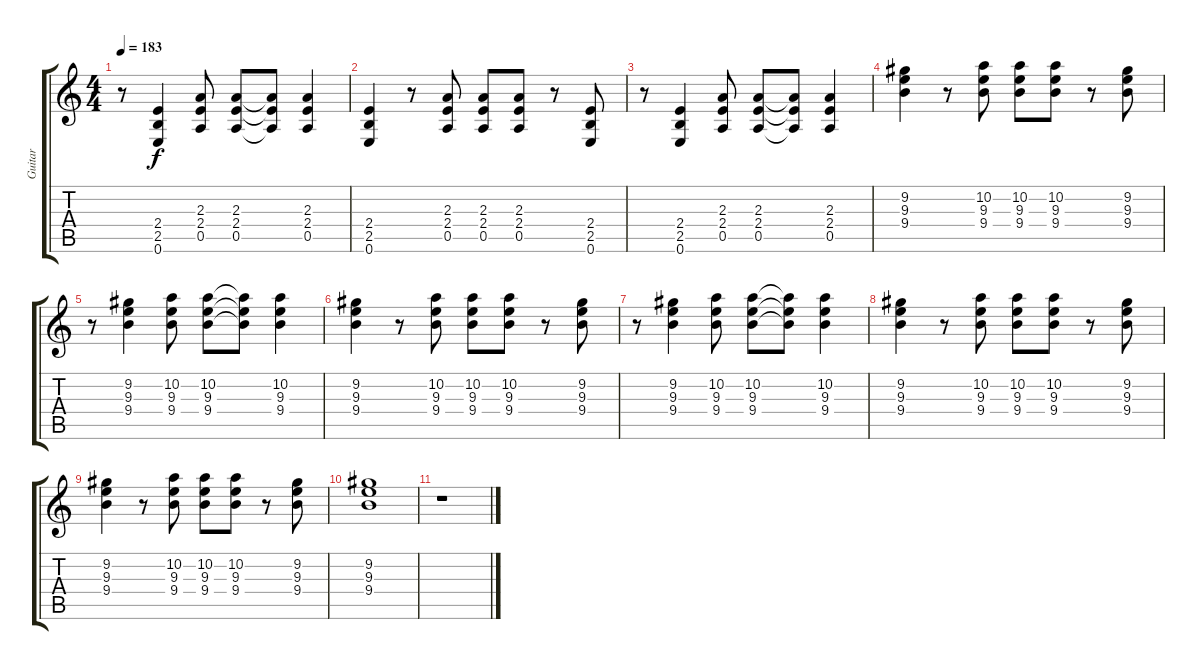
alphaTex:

\track ("Guitar" "Guitar") {instrument overdrivenguitar}
\staff {score tabs}
\tuning (E4 B3 G3 D3 A2 E2) {hide}
\ts (4 4)
\tempo 183
\clef g2
\ks c
r.8{dy f} (2.4 2.5 0.6).4 (2.3 2.4 0.5).8 (2.3 2.4 0.5).8 (2.3{t} 2.4{t} 0.5{t}).8 (2.3 2.4 0.5).4 |
(2.4 2.5 0.6).4 r.8 (2.3 2.4 0.5).8 (2.3 2.4 0.5).8 (2.3 2.4 0.5).8 r.8 (2.4 2.5 0.6).8 |
r.8 (2.4 2.5 0.6).4 (2.3 2.4 0.5).8 (2.3 2.4 0.5).8 (2.3{t} 2.4{t} 0.5{t}).8 (2.3 2.4 0.5).4 |
(9.2 9.3 9.4).4 r.8 (10.2 9.3 9.4).8 (10.2 9.3 9.4).8 (10.2 9.3 9.4).8 r.8 (9.2 9.3 9.4).8 |
r.8 (9.2 9.3 9.4).4 (10.2 9.3 9.4).8 (10.2 9.3 9.4).8 (10.2{t} 9.3{t} 9.4{t}).8 (10.2 9.3 9.4).4 |
(9.2 9.3 9.4).4 r.8 (10.2 9.3 9.4).8 (10.2 9.3 9.4).8 (10.2 9.3 9.4).8 r.8 (9.2 9.3 9.4).8 |
r.8 (9.2 9.3 9.4).4 (10.2 9.3 9.4).8 (10.2 9.3 9.4).8 (10.2{t} 9.3{t} 9.4{t}).8 (10.2 9.3 9.4).4 |
(9.2 9.3 9.4).4 r.8 (10.2 9.3 9.4).8 (10.2 9.3 9.4).8 (10.2 9.3 9.4).8 r.8 (9.2 9.3 9.4).8 |
(9.2 9.3 9.4).4 r.8 (10.2 9.3 9.4).8 (10.2 9.3 9.4).8 (10.2 9.3 9.4).8 r.8 (9.2 9.3 9.4).8 |
(9.2 9.3 9.4).1 |
r.1
